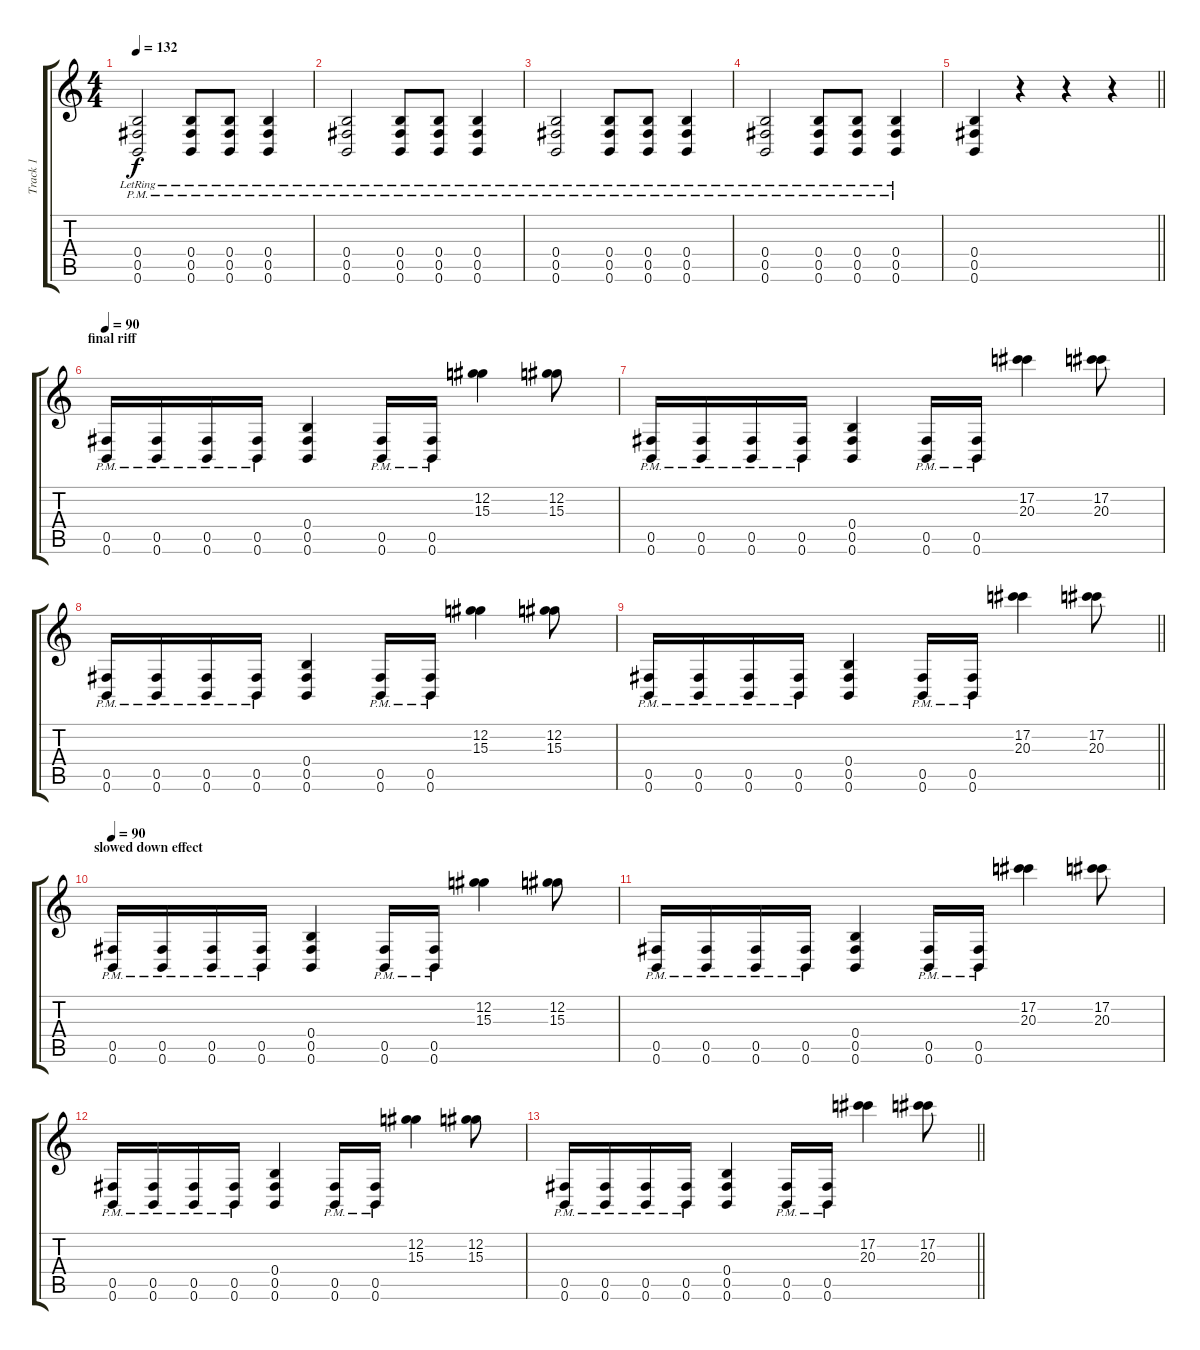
\track ("Track 1" "Track 1") {instrument distortionguitar}
\staff {score tabs}
\tuning (Db4 Ab3 E3 B2 Gb2 B1) {hide}
\ts (4 4)
\tempo 132
\clef g2
\ks c
(0.4{pm lr} 0.5{pm lr} 0.6{pm lr}).2{dy f} (0.4{pm lr} 0.5{pm lr} 0.6{pm lr}).8 (0.4{pm lr} 0.5{pm lr} 0.6{pm lr}).8 (0.4{pm lr} 0.5{pm lr} 0.6{pm lr}).4 |
(0.4{pm lr} 0.5{pm lr} 0.6{pm lr}).2 (0.4{pm lr} 0.5{pm lr} 0.6{pm lr}).8 (0.4{pm lr} 0.5{pm lr} 0.6{pm lr}).8 (0.4{pm lr} 0.5{pm lr} 0.6{pm lr}).4 |
(0.4{pm lr} 0.5{pm lr} 0.6{pm lr}).2 (0.4{pm lr} 0.5{pm lr} 0.6{pm lr}).8 (0.4{pm lr} 0.5{pm lr} 0.6{pm lr}).8 (0.4{pm lr} 0.5{pm lr} 0.6{pm lr}).4 |
(0.4{pm lr} 0.5{pm lr} 0.6{pm lr}).2 (0.4{pm lr} 0.5{pm lr} 0.6{pm lr}).8 (0.4{pm lr} 0.5{pm lr} 0.6{pm lr}).8 (0.4{pm lr} 0.5{pm lr} 0.6{pm lr}).4 |
\barLineRight lightlight
(0.4 0.5 0.6).4 r.4 r.4 r.4 |
\section ("" "final riff")
\tempo 90
(0.5{pm} 0.6{pm}).16 (0.5{pm} 0.6{pm}).16 (0.5{pm} 0.6{pm}).16 (0.5{pm} 0.6{pm}).16 (0.4 0.5 0.6).4 (0.5{pm} 0.6{pm}).16 (0.5{pm} 0.6{pm}).16 (12.2 15.3).4 (12.2 15.3).8 |
(0.5{pm} 0.6{pm}).16 (0.5{pm} 0.6{pm}).16 (0.5{pm} 0.6{pm}).16 (0.5{pm} 0.6{pm}).16 (0.4 0.5 0.6).4 (0.5{pm} 0.6{pm}).16 (0.5{pm} 0.6{pm}).16 (17.2 20.3).4 (17.2 20.3).8 |
(0.5{pm} 0.6{pm}).16 (0.5{pm} 0.6{pm}).16 (0.5{pm} 0.6{pm}).16 (0.5{pm} 0.6{pm}).16 (0.4 0.5 0.6).4 (0.5{pm} 0.6{pm}).16 (0.5{pm} 0.6{pm}).16 (12.2 15.3).4 (12.2 15.3).8 |
\barLineRight lightlight
(0.5{pm} 0.6{pm}).16 (0.5{pm} 0.6{pm}).16 (0.5{pm} 0.6{pm}).16 (0.5{pm} 0.6{pm}).16 (0.4 0.5 0.6).4 (0.5{pm} 0.6{pm}).16 (0.5{pm} 0.6{pm}).16 (17.2 20.3).4 (17.2 20.3).8 |
\section ("" "slowed down effect")
\tempo 20
\tempo 90
(0.5{pm} 0.6{pm}).16 (0.5{pm} 0.6{pm}).16 (0.5{pm} 0.6{pm}).16 (0.5{pm} 0.6{pm}).16 (0.4 0.5 0.6).4 (0.5{pm} 0.6{pm}).16 (0.5{pm} 0.6{pm}).16 (12.2 15.3).4 (12.2 15.3).8 |
(0.5{pm} 0.6{pm}).16 (0.5{pm} 0.6{pm}).16 (0.5{pm} 0.6{pm}).16 (0.5{pm} 0.6{pm}).16 (0.4 0.5 0.6).4 (0.5{pm} 0.6{pm}).16 (0.5{pm} 0.6{pm}).16 (17.2 20.3).4 (17.2 20.3).8 |
(0.5{pm} 0.6{pm}).16 (0.5{pm} 0.6{pm}).16 (0.5{pm} 0.6{pm}).16 (0.5{pm} 0.6{pm}).16 (0.4 0.5 0.6).4 (0.5{pm} 0.6{pm}).16 (0.5{pm} 0.6{pm}).16 (12.2 15.3).4 (12.2 15.3).8 |
\barLineRight lightlight
(0.5{pm} 0.6{pm}).16 (0.5{pm} 0.6{pm}).16 (0.5{pm} 0.6{pm}).16 (0.5{pm} 0.6{pm}).16 (0.4 0.5 0.6).4 (0.5{pm} 0.6{pm}).16 (0.5{pm} 0.6{pm}).16 (17.2 20.3).4 (17.2 20.3).8
